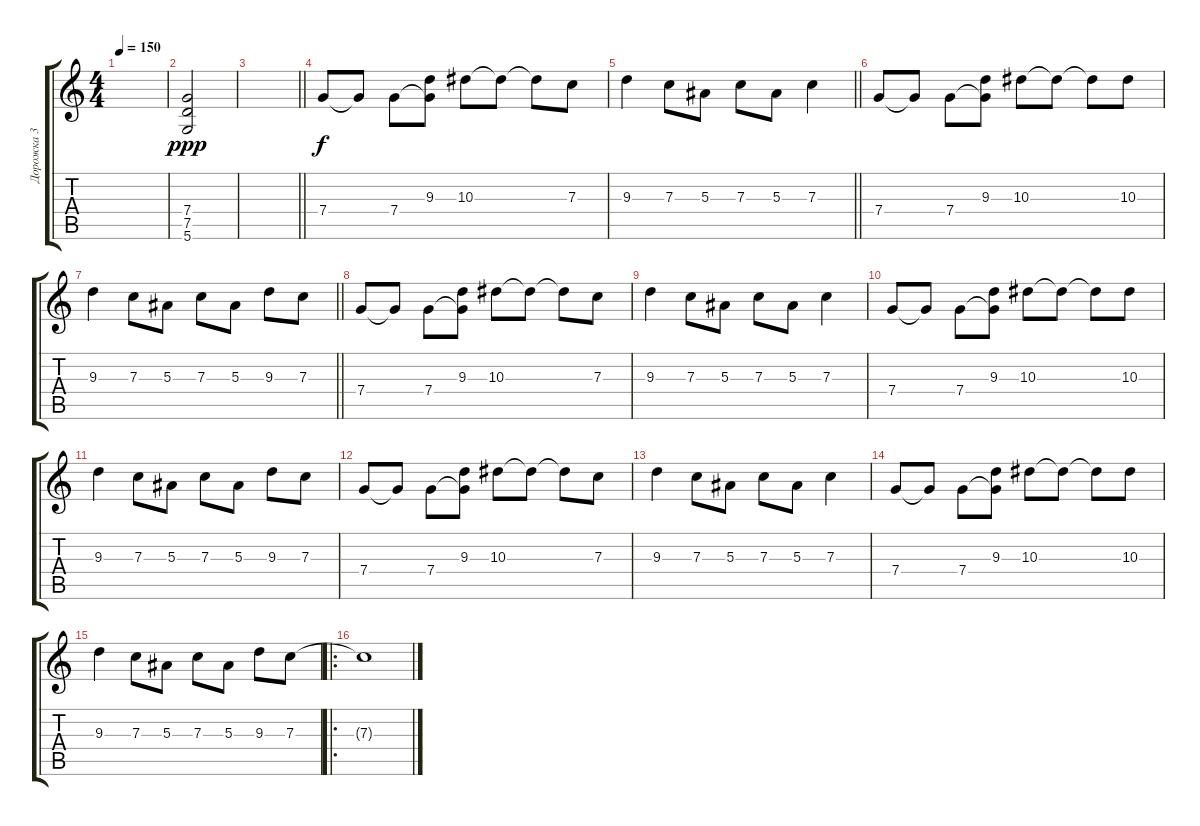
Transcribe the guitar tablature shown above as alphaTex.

\track ("Дорожка 3" "Дорожка 3") {instrument overdrivenguitar}
\staff {score tabs}
\tuning (D4 A3 F3 C3 G2 D2) {hide}
\ts (4 4)
\tempo 150
\clef g2
\ks c
|
(7.4 7.5 5.6).2{dy ppp volume 5} |
\barLineRight lightlight
|
7.4.8{dy f volume 8} 7.4{t}.8 7.4.8 (9.3 7.4{t}).8 10.3.8 10.3{t}.8 10.3{t}.8 7.3.8 |
\barLineRight lightlight
9.3.4 7.3.8 5.3.8 7.3.8 5.3.8 7.3.4 |
7.4.8{volume 16} 7.4{t}.8 7.4.8 (9.3 7.4{t}).8 10.3.8 10.3{t}.8 10.3{t}.8 10.3.8 |
\barLineRight lightlight
9.3.4 7.3.8 5.3.8 7.3.8 5.3.8 9.3.8 7.3.8 |
7.4.8{volume 16} 7.4{t}.8 7.4.8 (9.3 7.4{t}).8 10.3.8 10.3{t}.8 10.3{t}.8 7.3.8 |
9.3.4 7.3.8 5.3.8 7.3.8 5.3.8 7.3.4 |
7.4.8 7.4{t}.8 7.4.8 (9.3 7.4{t}).8 10.3.8 10.3{t}.8 10.3{t}.8 10.3.8 |
9.3.4 7.3.8 5.3.8 7.3.8 5.3.8 9.3.8 7.3.8 |
7.4.8{volume 16} 7.4{t}.8 7.4.8 (9.3 7.4{t}).8 10.3.8 10.3{t}.8 10.3{t}.8 7.3.8 |
9.3.4 7.3.8 5.3.8 7.3.8 5.3.8 7.3.4 |
7.4.8 7.4{t}.8 7.4.8 (9.3 7.4{t}).8 10.3.8 10.3{t}.8 10.3{t}.8 10.3.8 |
9.3.4 7.3.8 5.3.8 7.3.8 5.3.8 9.3.8 7.3.8 |
\ro
7.3{t}.1
